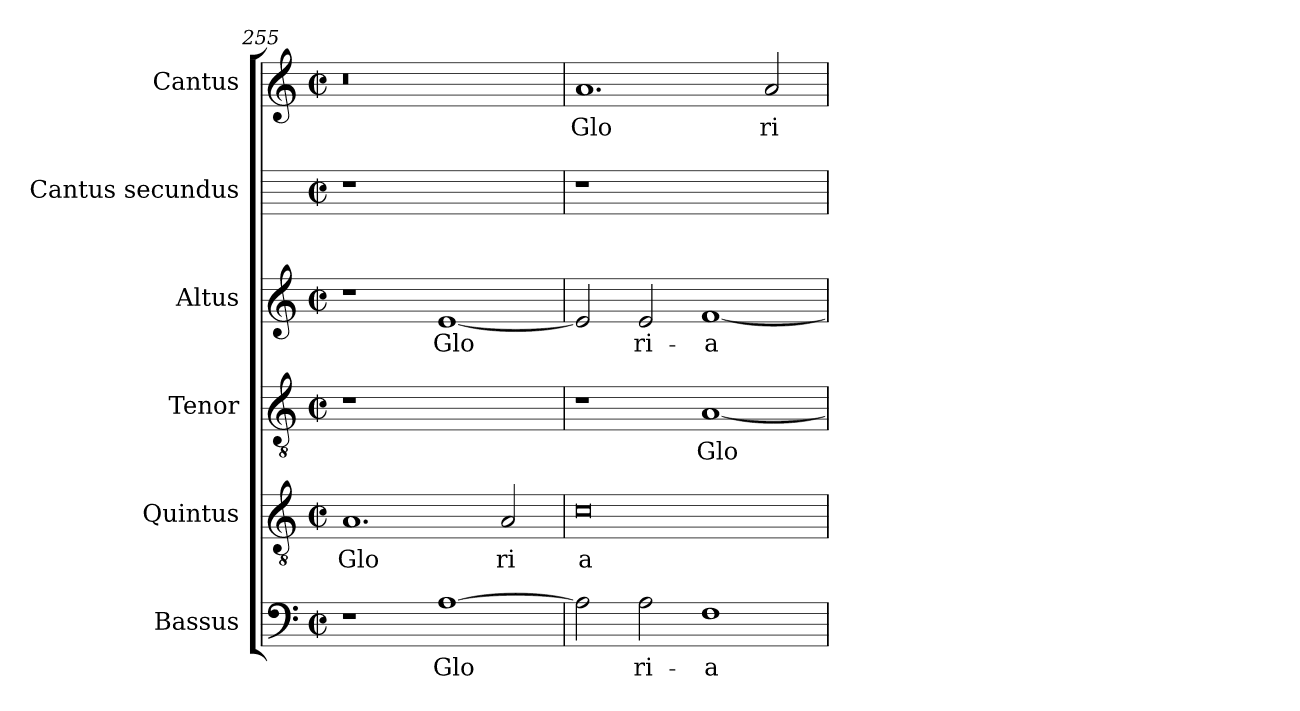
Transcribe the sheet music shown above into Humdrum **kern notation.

**kern	**text	**kern	**text	**kern	**text	**kern	**text	**kern	**kern	**text
*part6	*part6	*part5	*part5	*part4	*part4	*part3	*part3	*part2	*part1	*part1
*staff6	*staff6	*staff5	*staff5	*staff4	*staff4	*staff3	*staff3	*staff2	*staff1	*staff1
*I"Bassus	*	*I"Quintus	*	*I"Tenor	*	*I"Altus	*	*I"Cantus  secundus	*I"Cantus	*
*I'B	*	*I'Q	*	*I'T	*	*I'A	*	*	*I'C	*
!!LO:PB:g=z
*clefF4	*	*clefGv2	*	*clefGv2	*	*clefG2	*	*	*clefG2	*
*k[]	*	*k[]	*	*k[]	*	*k[]	*	*k[]	*k[]	*
*C:	*	*C:	*	*C:	*	*C:	*	*C:	*C:	*
*M2/2	*	*M2/2	*	*M2/2	*	*M2/2	*	*M2/2	*M2/2	*
*met(c|)	*	*met(c|)	*	*met(c|)	*	*met(c|)	*	*met(c|)	*met(c|)	*
=255	=255	=255	=255	=255	=255	=255	=255	=255	=255	=255
!	!	!	!LO:LY:b:cj	!	!	!	!	!	!	!
1r	.	1.A	Glo	1r	.	1r	.	1r	0r	.
!	!LO:LY:b:cj	!	!	!	!	!	!LO:LY:b:cj	!	!	!
[>1A	Glo-	.	.	1ryy	.	[<1e	Glo-	1ryy	.	.
!	!	!	!LO:LY:b:cj	!	!	!	!	!	!	!
.	.	2A/	ri	.	.	.	.	.	.	.
=256	=256	=256	=256	=256	=256	=256	=256	=256	=256	=256
!	!LO:LY:b:cj	!	!LO:LY:b:cj	!	!	!	!LO:LY:b:cj	!	!	!LO:LY:b:cj
2A\]	--	0c	a	1r	.	2e/]	--	1r	1.a	Glo
!	!LO:LY:b:cj	!	!	!	!	!	!LO:LY:b:cj	!	!	!
2A\	-ri-	.	.	.	.	2e/	-ri-	.	.	.
!	!LO:LY:b:cj	!	!	!	!LO:LY:b:cj	!	!LO:LY:b:cj	!	!	!
1F	-a	.	.	[<1A	Glo-	[<1f	-a	1ryy	.	.
!	!	!	!	!	!	!	!	!	!	!LO:LY:b:cj
.	.	.	.	.	.	.	.	.	2a/	ri
=	=	=	=	=	=	=	=	=	=	=
*-	*-	*-	*-	*-	*-	*-	*-	*-	*-	*-
